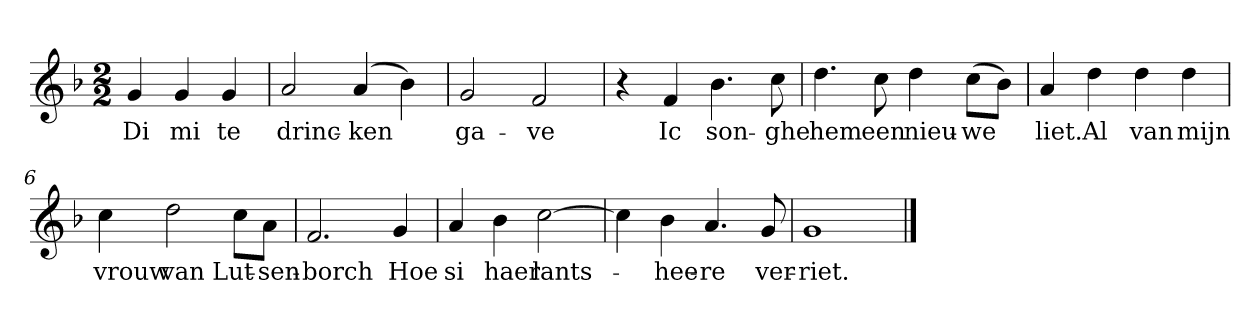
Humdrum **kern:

**kern	**text
*part1	*part1
*staff1	*staff1
*clefG2	*
*k[b-]	*
*G:dor	*
*M2/2	*
*MM120	*
=	=
4g	Di
4g	mi
4g	te
=1	=1
2a	drinc-
(4a	-ken
4b-)	.
=2	=2
2g	ga-
2f	-ve
=3	=3
4r	.
4f	Ic
4.b-	son-
8cc	-ghe
=4	=4
4.dd	hem
8cc	een
4dd	nieu-
(8cc\L	-we
8b-\J)	.
=5	=5
4a	liet.
4dd	Al
4dd	van
4dd	mijn
=6	=6
4cc	vrouw
2dd	van
8cc\L	Lut-
8a\J	-sen-
=7	=7
2.f	-borch
4g	Hoe
=8	=8
4a	si
4b-	haer
[2cc	lants-
=9	=9
4cc]	.
4b-	-hee-
4.a	-re
8g	ver-
=10	=10
1g	-riet.
==	==
*-	*-
